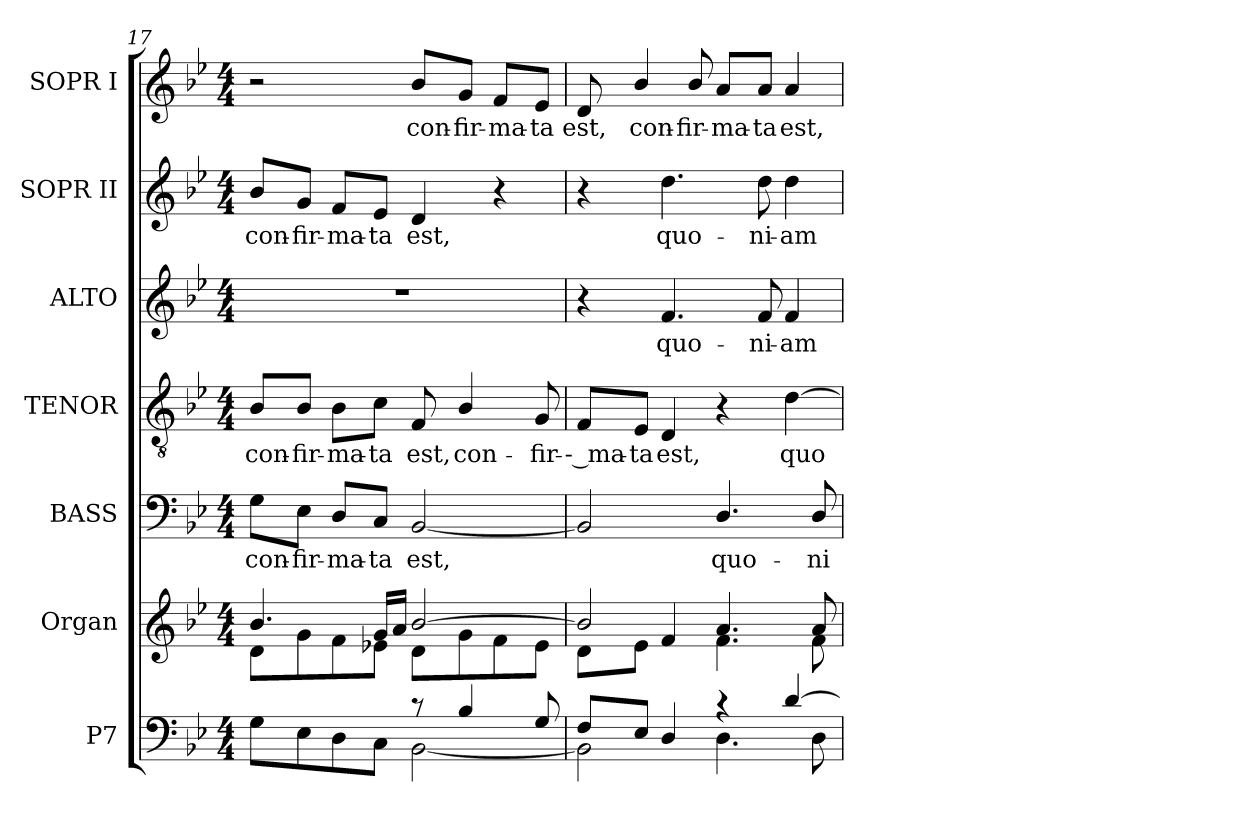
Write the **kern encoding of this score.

**kern	**kern	**kern	**text	**kern	**text	**kern	**text	**kern	**text	**kern	**text
*part7	*part6	*part5	*part5	*part4	*part4	*part3	*part3	*part2	*part2	*part1	*part1
*staff7	*staff6	*staff5	*staff5	*staff4	*staff4	*staff3	*staff3	*staff2	*staff2	*staff1	*staff1
*I"P7	*I"Organ	*I"BASS	*	*I"TENOR	*	*I"ALTO	*	*I"SOPR  II	*	*I"SOPR  I	*
*	*	*I'B.	*	*I'T.	*	*I'A.	*	*I'S.	*	*I'S.	*
*clefF4	*clefG2	*clefF4	*	*clefGv2	*	*clefG2	*	*clefG2	*	*clefG2	*
*	*	*	*	*ITrd7c12	*	*	*	*	*	*	*
*k[b-e-]	*k[b-e-]	*k[b-e-]	*	*k[b-e-]	*	*k[b-e-]	*	*k[b-e-]	*	*k[b-e-]	*
*B-:	*B-:	*B-:	*	*B-:	*	*B-:	*	*B-:	*	*B-:	*
*M4/4	*M4/4	*M4/4	*	*M4/4	*	*M4/4	*	*M4/4	*	*M4/4	*
=17	=17	=17	=17	=17	=17	=17	=17	=17	=17	=17	=17
*^	*^	*	*	*	*	*	*	*	*	*	*
!	!	!	!	!	!LO:LY:b:color=#000000	!	!	!	!	!	!	!	!
!	!	!	!	!	!	!	!LO:LY:b:color=#000000	!	!	!	!	!	!
!	!	!	!	!	!	!	!	!	!	!	!LO:LY:b:color=#000000	!	!
2ryy	8Gi\L	4.b-i/	8di\L	8Gi\L	con-	8BB-i/L	con-	1r	.	8b-i/L	con-	2r	.
!	!	!	!	!	!LO:LY:b:color=#000000	!	!	!	!	!	!	!	!
!	!	!	!	!	!	!	!LO:LY:b:color=#000000	!	!	!	!	!	!
!	!	!	!	!	!	!	!	!	!	!	!LO:LY:b:color=#000000	!	!
.	8E-i\	.	8gi\	8E-i\J	-fir-	8BB-i/J	-fir-	.	.	8gi/J	-fir-	.	.
!	!	!	!	!	!LO:LY:b:color=#000000	!	!	!	!	!	!	!	!
!	!	!	!	!	!	!	!LO:LY:b:color=#000000	!	!	!	!	!	!
!	!	!	!	!	!	!	!	!	!	!	!LO:LY:b:color=#000000	!	!
.	8Di\	.	8fi\	8Di/L	-ma-	8BB-i\L	-ma-	.	.	8fi/L	-ma-	.	.
!	!	!	!	!	!LO:LY:b:color=#000000	!	!	!	!	!	!	!	!
!	!	!	!	!	!	!	!LO:LY:b:color=#000000	!	!	!	!	!	!
!	!	!	!	!	!	!	!	!	!	!	!LO:LY:b:color=#000000	!	!
.	8Ci\J	16gi/LL	8e-Xi\J	8Ci/J	-ta	8Ci\J	-ta	.	.	8e-i/J	-ta	.	.
.	.	16ai/JJ	.	.	.	.	.	.	.	.	.	.	.
!	!	!	!	!	!LO:LY:b:color=#000000	!	!	!	!	!	!	!	!
!	!	!	!	!	!	!	!LO:LY:b:color=#000000	!	!	!	!	!	!
!	!	!	!	!	!	!	!	!	!	!	!LO:LY:b:color=#000000	!	!
!	!	!	!	!	!	!	!	!	!	!	!	!	!LO:LY:b:color=#000000
8r	[2BB-i\	[2b-i/	8di\L	[2BB-i/	est,	8FFi/	est,	.	.	4di/	est,	8b-i/L	con-
!	!	!	!	!	!	!	!LO:LY:b:color=#000000	!	!	!	!	!	!
!	!	!	!	!	!	!	!	!	!	!	!	!	!LO:LY:b:color=#000000
4B-i/	.	.	8gi\	.	.	4BB-i/	con-	.	.	.	.	8gi/J	-fir-
!	!	!	!	!	!	!	!	!	!	!	!	!	!LO:LY:b:color=#000000
.	.	.	8fi\	.	.	.	.	.	.	4r	.	8fi/L	-ma-
!	!	!	!	!	!	!	!LO:LY:b:color=#000000	!	!	!	!	!	!
!	!	!	!	!	!	!	!	!	!	!	!	!	!LO:LY:b:color=#000000
8Gi/	.	.	8e-i\J	.	.	8GGi/	-fir-	.	.	.	.	8e-i/J	-ta
!!LO:LB:g=z
=18	=18	=18	=18	=18	=18	=18	=18	=18	=18	=18	=18	=18	=18
!	!	!	!	!	!	!	!LO:LY:b:color=#000000	!	!	!	!	!	!
!	!	!	!	!	!	!	!	!	!	!	!	!	!LO:LY:b:color=#000000
8Fi/L	2BB-i\]	2b-i/]	8di\L	2BB-i/]	.	8FFi/L	-- ma-	4r	.	4r	.	8di/	est,
!	!	!	!	!	!	!	!LO:LY:b:color=#000000	!	!	!	!	!	!
!	!	!	!	!	!	!	!	!	!	!	!	!	!LO:LY:b:color=#000000
8E-i/J	.	.	8e-i\J	.	.	8EE-i/J	-ta	.	.	.	.	4b-i/	con-
!	!	!	!	!	!	!	!LO:LY:b:color=#000000	!	!	!	!	!	!
!	!	!	!	!	!	!	!	!	!LO:LY:b:color=#000000	!	!	!	!
!	!	!	!	!	!	!	!	!	!	!	!LO:LY:b:color=#000000	!	!
4Di/	.	.	4fi/	.	.	4DDi/	est,	4.fi/	quo-	4.ddi\	quo-	.	.
!	!	!	!	!	!	!	!	!	!	!	!	!	!LO:LY:b:color=#000000
.	.	.	.	.	.	.	.	.	.	.	.	8b-i/	-fir-
!	!	!	!	!	!LO:LY:b:color=#000000	!	!	!	!	!	!	!	!
!	!	!	!	!	!	!	!	!	!	!	!	!	!LO:LY:b:color=#000000
4r	4.Di\	4.ai/	4.fi\	4.Di/	quo-	4r	.	.	.	.	.	8ai/L	-ma-
!	!	!	!	!	!	!	!	!	!LO:LY:b:color=#000000	!	!	!	!
!	!	!	!	!	!	!	!	!	!	!	!LO:LY:b:color=#000000	!	!
!	!	!	!	!	!	!	!	!	!	!	!	!	!LO:LY:b:color=#000000
.	.	.	.	.	.	.	.	8fi/	-ni-	8ddi\	-ni-	8ai/J	-ta
!	!	!	!	!	!	!	!LO:LY:b:color=#000000	!	!	!	!	!	!
!	!	!	!	!	!	!	!	!	!LO:LY:b:color=#000000	!	!	!	!
!	!	!	!	!	!	!	!	!	!	!	!LO:LY:b:color=#000000	!	!
!	!	!	!	!	!	!	!	!	!	!	!	!	!LO:LY:b:color=#000000
[4di/	.	.	.	.	.	[4Di\	quo-	4fi/	-am	4ddi\	-am	4ai/	est,
!	!	!	!	!	!LO:LY:b:color=#000000	!	!	!	!	!	!	!	!
.	8Di\	8ai/	8fi\	8Di/	-ni-	.	.	.	.	.	.	.	.
*v	*v	*	*	*	*	*	*	*	*	*	*	*	*
*	*v	*v	*	*	*	*	*	*	*	*	*	*
=	=	=	=	=	=	=	=	=	=	=	=
*-	*-	*-	*-	*-	*-	*-	*-	*-	*-	*-	*-
